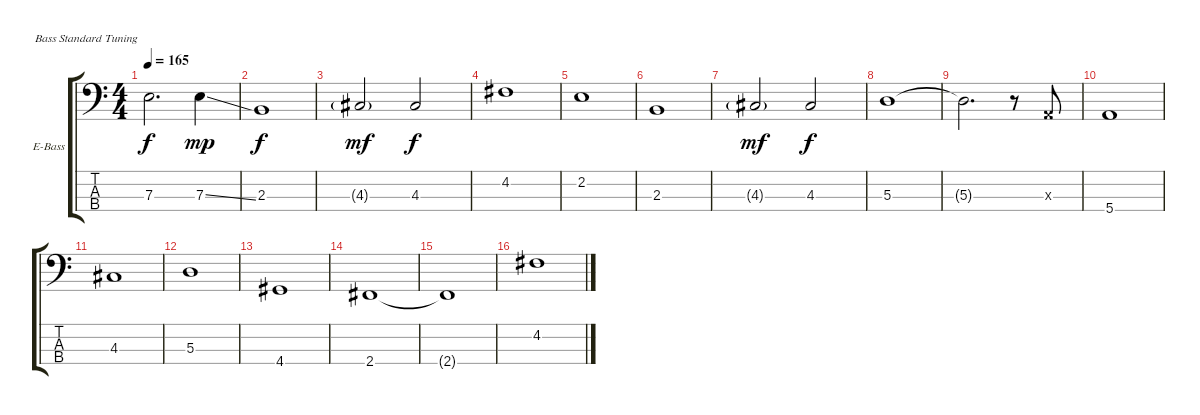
\defaultSystemsLayout 4
\bracketExtendMode groupsimilarinstruments
\firstSystemTrackNameOrientation horizontal
\otherSystemsTrackNameOrientation horizontal
\track ("Electric Bass" "E-Bass") {instrument electricbassfinger}
\staff {score tabs}
\tuning (G2 D2 A1 E1)
\ts (4 4)
\tempo 165
\clef f4
\ks c
7.3.2{d dy f} 7.3{ss}.4{dy mp} |
2.3.1{dy f} |
4.3{g}.2{dy mf} 4.3.2{dy f} |
4.2.1 |
2.2.1 |
2.3.1 |
4.3{g}.2{dy mf} 4.3.2{dy f} |
5.3.1 |
5.3{t}.2{d} r.8 0.3{x}.8 |
5.4.1 |
4.3.1 |
5.3.1 |
4.4.1 |
2.4.1 |
2.4{t}.1 |
4.2.1
